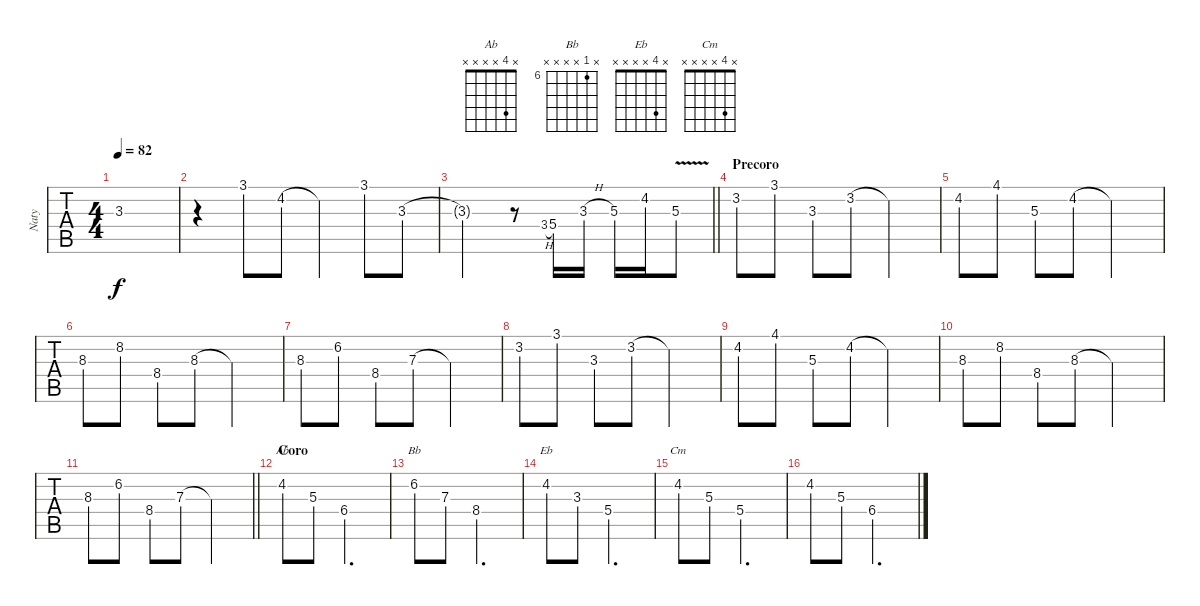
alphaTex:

\track ("Naty" "Naty") {instrument electricguitarclean}
\staff {tabs}
\tuning (E4 B3 G3 D3 A2 E2) {hide}
\chord ("Ab" x 4 x x x x)
\chord ("Bb" x 6 x x x x) {firstfret 6}
\chord ("Eb" x 4 x x x x)
\chord ("Cm" x 4 x x x x)
\ts (4 4)
\tempo 82
\clef g2
\ks cminor
3.3{t}.1{dy f} |
r.4 3.1.8 4.2.8 4.2{t}.4 3.1.8 3.3.8 |
\barLineRight lightlight
3.3{t}.2 r.8{instrument overdrivenguitar} 3.4{h}.8{gr} 5.4.16 3.3{h}.16 5.3.16 4.2.16 5.3{v}.8 |
\section ("" "Precoro")
3.2.8{instrument electricguitarclean} 3.1.8 3.3.8 3.2.8 3.2{t}.2 |
4.2.8 4.1.8 5.3.8 4.2.8 4.2{t}.2 |
8.3.8 8.2.8 8.4.8 8.3.8 8.3{t}.2 |
8.3.8 6.2.8 8.4.8 7.3.8 7.3{t}.2 |
3.2.8 3.1.8 3.3.8 3.2.8 3.2{t}.2 |
4.2.8 4.1.8 5.3.8 4.2.8 4.2{t}.2 |
8.3.8 8.2.8 8.4.8 8.3.8 8.3{t}.2 |
\barLineRight lightlight
8.3.8 6.2.8 8.4.8 7.3.8 7.3{t}.2 |
\section ("" "Coro")
4.2.8{ch "Ab"} 5.3.8 6.4.2{d} |
6.2.8{ch "Bb"} 7.3.8 8.4.2{d} |
4.2.8{ch "Eb"} 3.3.8 5.4.2{d} |
4.2.8{ch "Cm"} 5.3.8 5.4.2{d} |
4.2.8 5.3.8 6.4.2{d}
